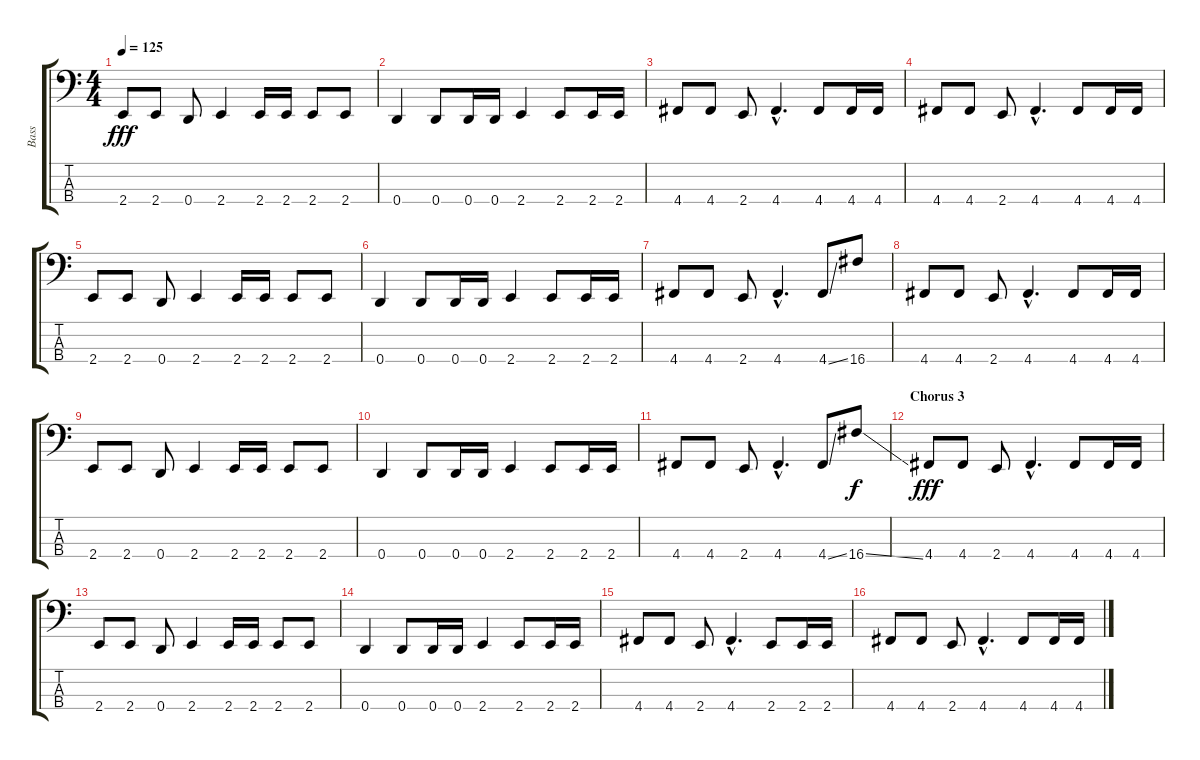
\track ("Bass" "Bass") {instrument electricbasspick}
\staff {score tabs}
\tuning (G2 D2 A1 D1) {hide}
\ts (4 4)
\tempo 125
\clef f4
\ks c
2.4.8{dy fff} 2.4.8 0.4.8 2.4.4 2.4.16 2.4.16 2.4.8 2.4.8 |
0.4.4 0.4.8 0.4.16 0.4.16 2.4.4 2.4.8 2.4.16 2.4.16 |
4.4.8 4.4.8 2.4.8 4.4{hac}.4{d} 4.4.8 4.4.16 4.4.16 |
4.4.8 4.4.8 2.4.8 4.4{hac}.4{d} 4.4.8 4.4.16 4.4.16 |
2.4.8 2.4.8 0.4.8 2.4.4 2.4.16 2.4.16 2.4.8 2.4.8 |
0.4.4 0.4.8 0.4.16 0.4.16 2.4.4 2.4.8 2.4.16 2.4.16 |
4.4.8 4.4.8 2.4.8 4.4{hac}.4{d} 4.4{ss}.8 16.4.8 |
4.4.8 4.4.8 2.4.8 4.4{hac}.4{d} 4.4.8 4.4.16 4.4.16 |
2.4.8 2.4.8 0.4.8 2.4.4 2.4.16 2.4.16 2.4.8 2.4.8 |
0.4.4 0.4.8 0.4.16 0.4.16 2.4.4 2.4.8 2.4.16 2.4.16 |
4.4.8 4.4.8 2.4.8 4.4{hac}.4{d} 4.4{ss}.8 16.4{ss}.8{dy f} |
\section ("" "Chorus 3")
4.4.8{dy fff} 4.4.8 2.4.8 4.4{hac}.4{d} 4.4.8 4.4.16 4.4.16 |
2.4.8 2.4.8 0.4.8 2.4.4 2.4.16 2.4.16 2.4.8 2.4.8 |
0.4.4 0.4.8 0.4.16 0.4.16 2.4.4 2.4.8 2.4.16 2.4.16 |
4.4.8 4.4.8 2.4.8 4.4{hac}.4{d} 2.4.8 2.4.16 2.4.16 |
4.4.8 4.4.8 2.4.8 4.4{hac}.4{d} 4.4.8 4.4.16 4.4.16
